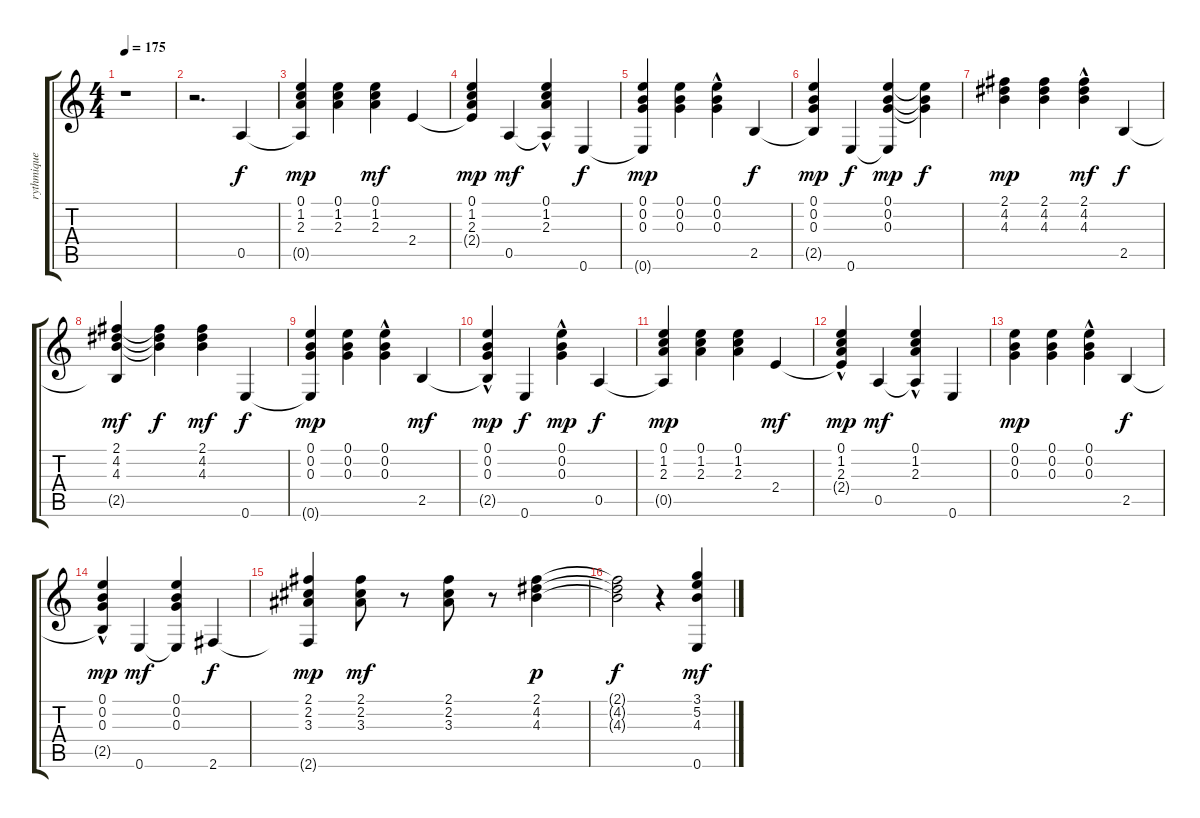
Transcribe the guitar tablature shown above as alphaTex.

\track ("rythmique" "rythmique") {instrument acousticguitarnylon}
\staff {score tabs}
\tuning (E4 B3 G3 D3 A2 E2) {hide}
\ts (4 4)
\tempo 175
\clef g2
\ks c
r.1{dy f instrument acousticguitarnylon} |
r.2{d} 0.5.4 |
(0.1 1.2 2.3 0.5{t}).4{dy mp} (0.1 1.2 2.3).4 (0.1 1.2 2.3).4{dy mf} 2.4.4 |
(0.1 1.2 2.3 2.4{t}).4{dy mp} 0.5.4{dy mf} (0.1{hac} 1.2{hac} 2.3{hac} 0.5{t}).4 0.6.4{dy f} |
(0.1 0.2 0.3 0.6{t}).4{dy mp} (0.1 0.2 0.3).4 (0.1 0.2{hac} 0.3).4 2.5.4{dy f} |
(0.1 0.2 0.3 2.5{t}).4{dy mp} 0.6.4{dy f} (0.1 0.2 0.3 0.6{t}).4{dy mp} (0.1{t} 0.2{t} 0.3{t}).4{dy f} |
(2.1 4.2 4.3).4{dy mp} (2.1 4.2 4.3).4 (2.1 4.2{hac} 4.3).4{dy mf} 2.5.4{dy f} |
(2.1 4.2 4.3 2.5{t}).4{dy mf} (2.1{t} 4.2{t} 4.3{t}).4{dy f} (2.1 4.2 4.3).4{dy mf} 0.6.4{dy f} |
(0.1 0.2 0.3 0.6{t}).4{dy mp} (0.1 0.2 0.3).4 (0.1{hac} 0.2{hac} 0.3{hac}).4 2.5.4{dy mf} |
(0.1 0.2 0.3{hac} 2.5{t}).4{dy mp} 0.6.4{dy f} (0.1{hac} 0.2{hac} 0.3).4{dy mp} 0.5.4{dy f} |
(0.1 1.2 2.3 0.5{t}).4{dy mp} (0.1 1.2 2.3).4 (0.1 1.2 2.3).4 2.4.4{dy mf} |
(0.1{hac} 1.2{hac} 2.3{hac} 2.4{t}).4{dy mp} 0.5.4{dy mf} (0.1{hac} 1.2 2.3 0.5{t}).4 0.6.4 |
(0.1 0.2 0.3).4{dy mp} (0.1 0.2 0.3).4 (0.1{hac} 0.2 0.3).4 2.5.4{dy f} |
(0.1{hac} 0.2{hac} 0.3{hac} 2.5{t}).4{dy mp} 0.6.4{dy mf} (0.1 0.2 0.3 0.6{t}).4 2.6.4{dy f} |
(2.1 2.2 3.3 2.6{t}).4{dy mp} (2.1 2.2 3.3).8{dy mf} r.8 (2.1 2.2 3.3).8 r.8 (2.1 4.2 4.3).4{dy p} |
(2.1{t} 4.2{t} 4.3{t}).2{dy f} r.4 (3.1 5.2 4.3 0.6).4{dy mf}
